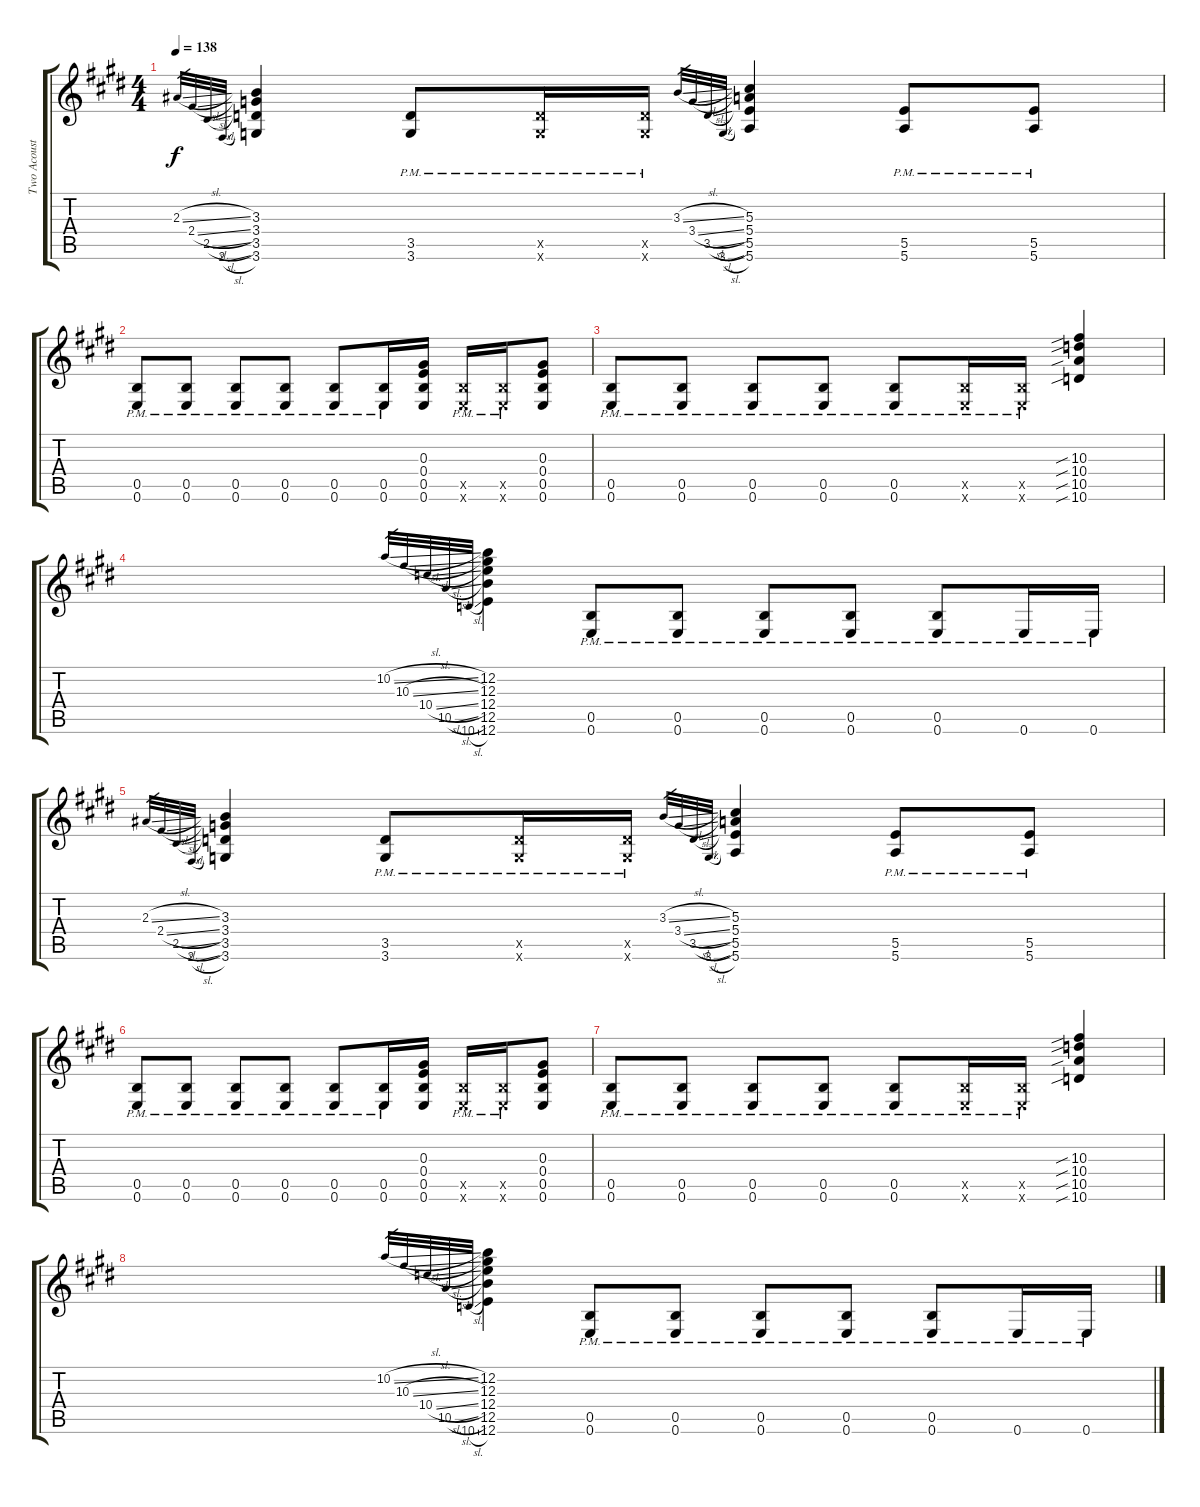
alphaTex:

\track ("Two Acoustics w/ Slide" "Two Acoust") {instrument acousticguitarsteel}
\staff {score tabs}
\tuning (E4 B3 Ab3 E3 B2 E2) {hide}
\ts (4 4)
\tempo 138
\clef g2
\ks e
2.3{sl}.32{gr dy f} 2.4{sl}.32{gr} 2.5{sl}.32{gr} 2.6{sl}.32{gr} (3.3 3.4 3.5 3.6).4 (3.5{pm} 3.6{pm}).8 (3.5{pm x} 3.6{pm x}).16 (3.5{pm x} 3.6{pm x}).16 3.3{sl}.32{gr} 3.4{sl}.32{gr} 3.5{sl}.32{gr} 3.6{sl}.32{gr} (5.3 5.4 5.5 5.6).4 (5.5{pm} 5.6{pm}).8 (5.5{pm} 5.6{pm}).8 |
(0.5{pm} 0.6{pm}).8 (0.5{pm} 0.6{pm}).8 (0.5{pm} 0.6{pm}).8 (0.5{pm} 0.6{pm}).8 (0.5{pm} 0.6{pm}).8 (0.5{pm} 0.6{pm}).16 (0.3 0.4 0.5 0.6).16 (0.5{pm x} 0.6{pm x}).16 (0.5{pm x} 0.6{pm x}).16 (0.3 0.4 0.5 0.6).8 |
(0.5{pm} 0.6{pm}).8 (0.5{pm} 0.6{pm}).8 (0.5{pm} 0.6{pm}).8 (0.5{pm} 0.6{pm}).8 (0.5{pm} 0.6{pm}).8 (0.5{pm x} 0.6{pm x}).16 (0.5{pm x} 0.6{pm x}).16 (10.3{sib} 10.4{sib} 10.5{sib} 10.6{sib}).4 |
10.2{sl}.32{gr} 10.3{sl}.32{gr} 10.4{sl}.32{gr} 10.5{sl}.32{gr} 10.6{sl}.32{gr} (12.2 12.3 12.4 12.5 12.6).4 (0.5{pm} 0.6{pm}).8 (0.5{pm} 0.6{pm}).8 (0.5{pm} 0.6{pm}).8 (0.5{pm} 0.6{pm}).8 (0.5{pm} 0.6{pm}).8 0.6{pm}.16 0.6{pm}.16 |
2.3{sl}.32{gr} 2.4{sl}.32{gr} 2.5{sl}.32{gr} 2.6{sl}.32{gr} (3.3 3.4 3.5 3.6).4 (3.5{pm} 3.6{pm}).8 (3.5{pm x} 3.6{pm x}).16 (3.5{pm x} 3.6{pm x}).16 3.3{sl}.32{gr} 3.4{sl}.32{gr} 3.5{sl}.32{gr} 3.6{sl}.32{gr} (5.3 5.4 5.5 5.6).4 (5.5{pm} 5.6{pm}).8 (5.5{pm} 5.6{pm}).8 |
(0.5{pm} 0.6{pm}).8 (0.5{pm} 0.6{pm}).8 (0.5{pm} 0.6{pm}).8 (0.5{pm} 0.6{pm}).8 (0.5{pm} 0.6{pm}).8 (0.5{pm} 0.6{pm}).16 (0.3 0.4 0.5 0.6).16 (0.5{pm x} 0.6{pm x}).16 (0.5{pm x} 0.6{pm x}).16 (0.3 0.4 0.5 0.6).8 |
(0.5{pm} 0.6{pm}).8 (0.5{pm} 0.6{pm}).8 (0.5{pm} 0.6{pm}).8 (0.5{pm} 0.6{pm}).8 (0.5{pm} 0.6{pm}).8 (0.5{pm x} 0.6{pm x}).16 (0.5{pm x} 0.6{pm x}).16 (10.3{sib} 10.4{sib} 10.5{sib} 10.6{sib}).4 |
10.2{sl}.32{gr} 10.3{sl}.32{gr} 10.4{sl}.32{gr} 10.5{sl}.32{gr} 10.6{sl}.32{gr} (12.2 12.3 12.4 12.5 12.6).4 (0.5{pm} 0.6{pm}).8 (0.5{pm} 0.6{pm}).8 (0.5{pm} 0.6{pm}).8 (0.5{pm} 0.6{pm}).8 (0.5{pm} 0.6{pm}).8 0.6{pm}.16 0.6{pm}.16
